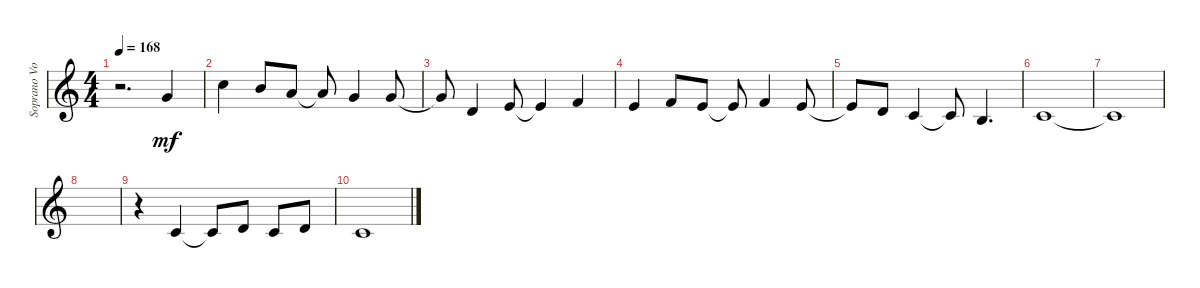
\track ("Soprano Voice" "Soprano Vo") {instrument voiceoohs}
\staff {score}
\tuning (E4 B3 G3 D3 A2 E2 B1) {hide}
\ts (4 4)
\tempo 168
\clef g2
\ks c
r.2{d dy mf instrument voiceoohs} 3.1.4 |
8.1.4 7.1.8 5.1.8 5.1{t}.8 3.1.4 3.1.8 |
3.1{t}.8 3.2.4 0.1.8 0.1{t}.4 1.1.4 |
0.1.4 1.1.8 0.1.8 0.1{t}.8 1.1.4 0.1.8 |
0.1{t}.8 3.2.8 1.2.4 1.2{t}.8 0.2.4{d} |
1.2.1 |
1.2{t}.1 |
|
r.4 1.2.4 1.2{t}.8 3.2.8 1.2.8 3.2.8 |
1.2.1
